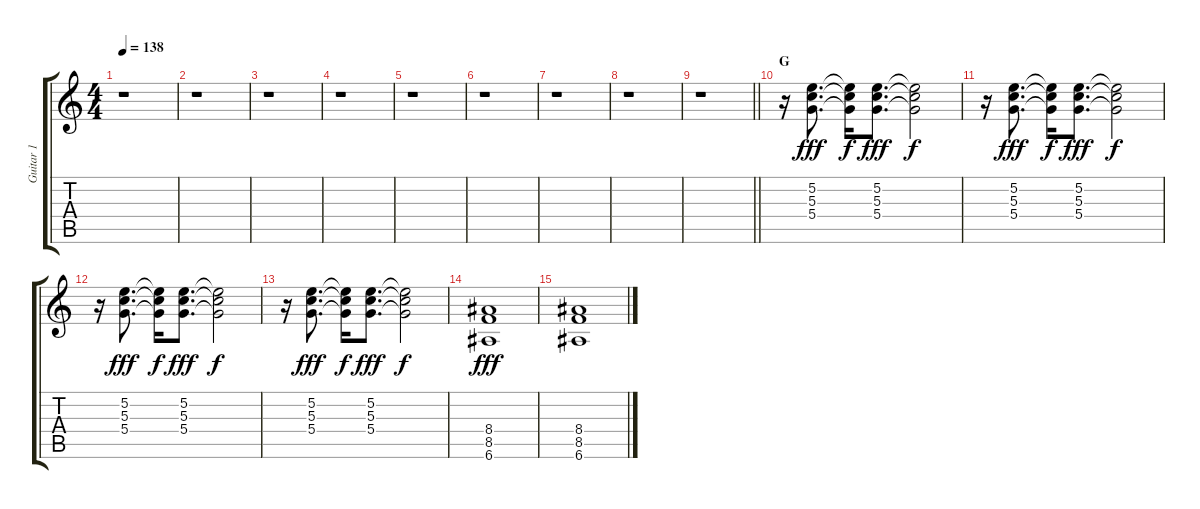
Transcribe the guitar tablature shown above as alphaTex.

\track ("Guitar 1" "Guitar 1") {instrument distortionguitar}
\staff {score tabs}
\tuning (E4 B3 G3 D3 A2 E2) {hide}
\ts (4 4)
\tempo 138
\clef g2
\ks c
r.1{dy f} |
r.1 |
r.1 |
r.1 |
r.1 |
r.1 |
r.1 |
r.1 |
\barLineRight lightlight
r.1 |
\section ("" "G")
r.16 (5.2 5.3 5.4).8{d dy fff} (5.2{t} 5.3{t} 5.4{t}).16{dy f} (5.2 5.3 5.4).8{d dy fff} (5.2{t} 5.3{t} 5.4{t}).2{dy f} |
r.16 (5.2 5.3 5.4).8{d dy fff} (5.2{t} 5.3{t} 5.4{t}).16{dy f} (5.2 5.3 5.4).8{d dy fff} (5.2{t} 5.3{t} 5.4{t}).2{dy f} |
r.16 (5.2 5.3 5.4).8{d dy fff} (5.2{t} 5.3{t} 5.4{t}).16{dy f} (5.2 5.3 5.4).8{d dy fff} (5.2{t} 5.3{t} 5.4{t}).2{dy f} |
r.16 (5.2 5.3 5.4).8{d dy fff} (5.2{t} 5.3{t} 5.4{t}).16{dy f} (5.2 5.3 5.4).8{d dy fff} (5.2{t} 5.3{t} 5.4{t}).2{dy f} |
(8.4 8.5 6.6).1{dy fff} |
(8.4 8.5 6.6).1
